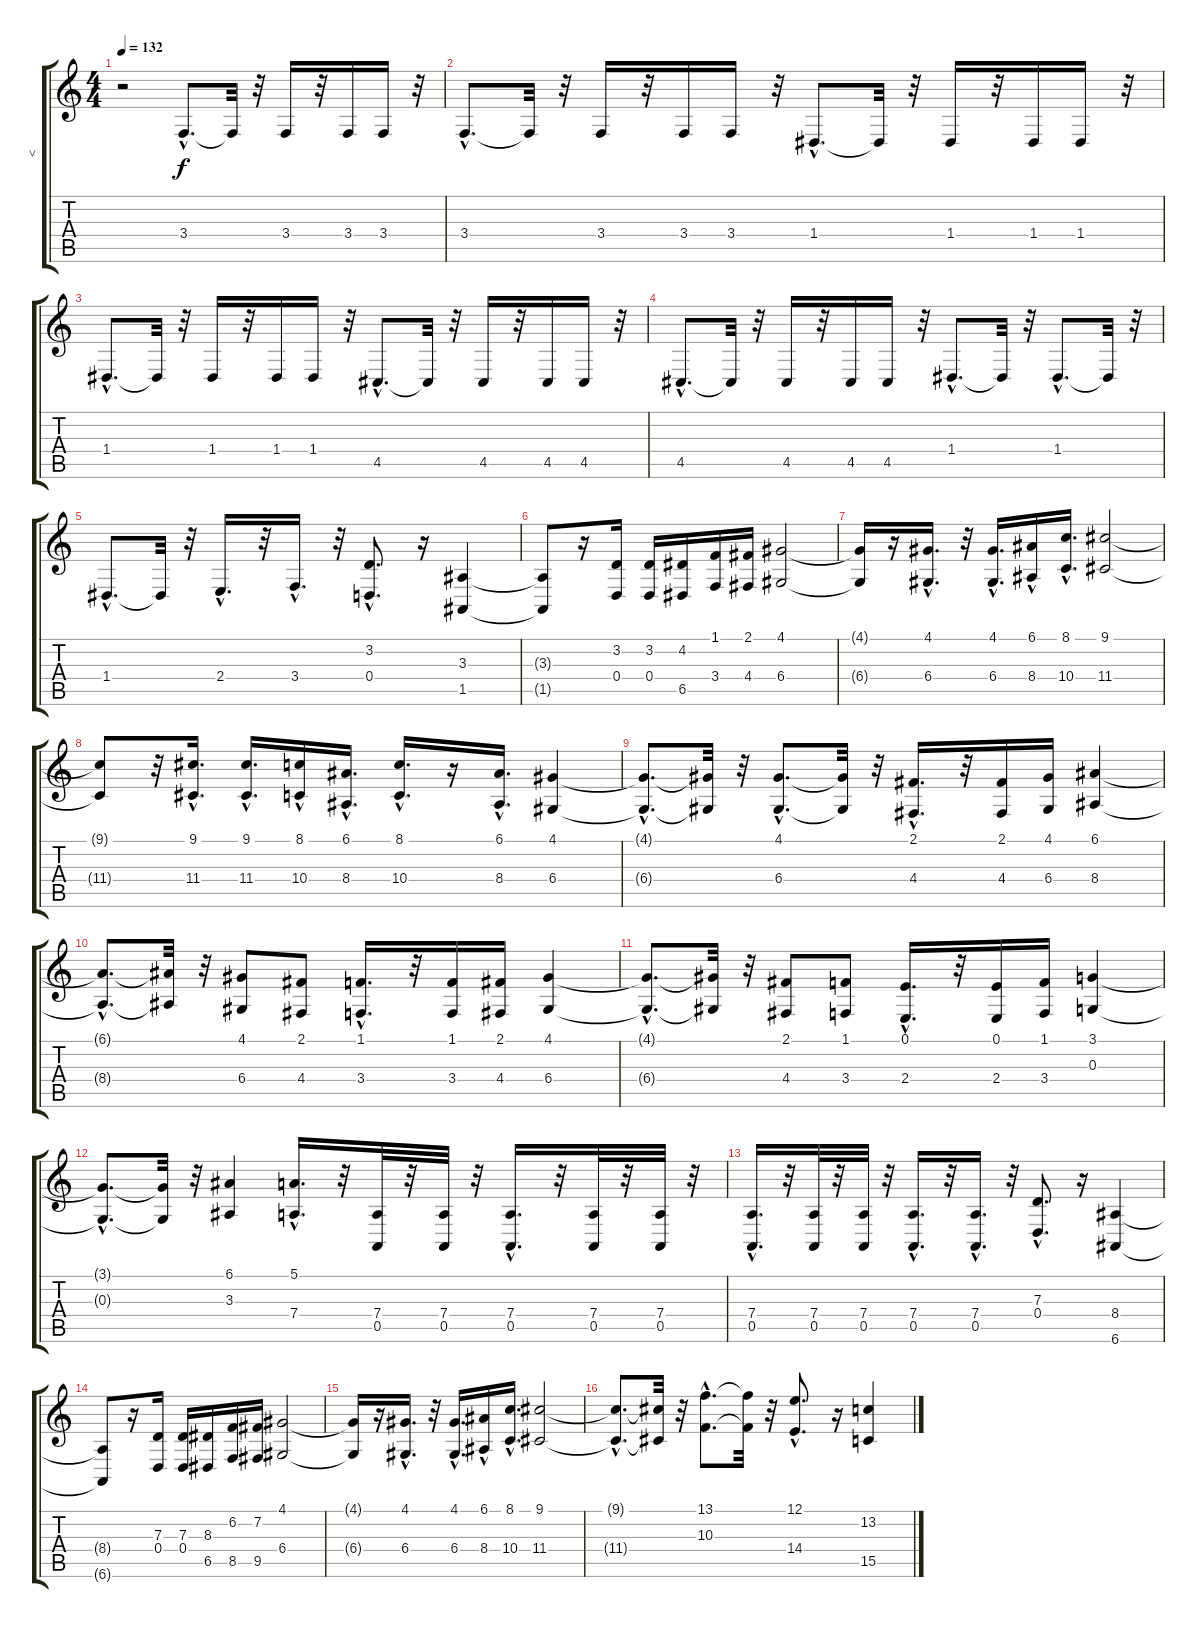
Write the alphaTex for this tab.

\track ("         <<<<<+>>>>>" "         <") {instrument trombone}
\staff {score tabs}
\tuning (E4 B3 G3 D3 A2 E2) {hide}
\ts (4 4)
\tempo 132
\clef g2
\ks c
r.2{dy f instrument trombone} 3.4{hac}.8{d} 3.4{t}.32 r.32 3.4.16 r.32 3.4.16 3.4.16 r.32 |
3.4{hac}.8{d} 3.4{t}.32 r.32 3.4.16 r.32 3.4.16 3.4.16 r.32 1.4{hac}.8{d} 1.4{t}.32 r.32 1.4.16 r.32 1.4.16 1.4.16 r.32 |
1.4{hac}.8{d} 1.4{t}.32 r.32 1.4.16 r.32 1.4.16 1.4.16 r.32 4.5{hac}.8{d} 4.5{t}.32 r.32 4.5.16 r.32 4.5.16 4.5.16 r.32 |
4.5{hac}.8{d} 4.5{t}.32 r.32 4.5.16 r.32 4.5.16 4.5.16 r.32 1.4{hac}.8{d} 1.4{t}.32 r.32 1.4{hac}.8{d} 1.4{t}.32 r.32 |
1.4{hac}.8{d} 1.4{t}.32 r.32 2.4{hac}.16{d} r.32 3.4{hac}.16{d} r.32 (3.2{hac} 0.4{hac}).8{d volume 8} r.16 (3.3 1.5).4 |
(3.3{t} 1.5{t}).8 r.16 (3.2 0.4).16 (3.2 0.4).16 (4.2 6.5).16 (1.1 3.4).16 (2.1 4.4).16 (4.1 6.4).2 |
(4.1{t} 6.4{t}).16 r.16 (4.1{hac} 6.4{hac}).16{d} r.32 (4.1{hac} 6.4{hac}).16{d} (6.1{hac} 8.4{hac}).16 (8.1{hac} 10.4{hac}).16{d} (9.1 11.4).2 |
(9.1{t} 11.4{t}).8 r.32 (9.1{hac} 11.4{hac}).16{d} (9.1{hac} 11.4{hac}).16{d} (8.1{hac} 10.4{hac}).16 (6.1{hac} 8.4{hac}).16{d} (8.1{hac} 10.4{hac}).16{d} r.16 (6.1{hac} 8.4{hac}).16{d} (4.1 6.4).4 |
(4.1{hac t} 6.4{hac t}).8{d} (4.1{t} 6.4{t}).32 r.32 (4.1{hac} 6.4{hac}).8{d} (4.1{t} 6.4{t}).32 r.32 (2.1{hac} 4.4{hac}).16{d} r.32 (2.1 4.4).16 (4.1 6.4).16 (6.1 8.4).4 |
(6.1{hac t} 8.4{hac t}).8{d} (6.1{t} 8.4{t}).32 r.32 (4.1 6.4).8 (2.1 4.4).8 (1.1{hac} 3.4{hac}).16{d} r.32 (1.1 3.4).16 (2.1 4.4).16 (4.1 6.4).4 |
(4.1{hac t} 6.4{hac t}).8{d} (4.1{t} 6.4{t}).32 r.32 (2.1 4.4).8 (1.1 3.4).8 (0.1{hac} 2.4{hac}).16{d} r.32 (0.1 2.4).16 (1.1 3.4).16 (3.1 0.3).4 |
(3.1{hac t} 0.3{hac t}).8{d} (3.1{t} 0.3{t}).32 r.32 (6.1 3.3).4 (5.1{hac} 7.4{hac}).16{d} r.32 (7.4 0.5).32 r.32 (7.4 0.5).32 r.32 (7.4{hac} 0.5{hac}).16{d} r.32 (7.4 0.5).32 r.32 (7.4 0.5).32 r.32 |
(7.4{hac} 0.5{hac}).16{d} r.32 (7.4 0.5).32 r.32 (7.4 0.5).32 r.32 (7.4{hac} 0.5{hac}).16{d} r.32 (7.4{hac} 0.5{hac}).16{d} r.32 (7.3{hac} 0.4{hac}).8{d} r.16 (8.4 6.6).4 |
(8.4{t} 6.6{t}).8 r.16 (7.3 0.4).16 (7.3 0.4).16 (8.3 6.5).16 (6.2 8.5).16 (7.2 9.5).16 (4.1 6.4).2 |
(4.1{t} 6.4{t}).16 r.16 (4.1{hac} 6.4{hac}).16{d} r.32 (4.1{hac} 6.4{hac}).16{d} (6.1{hac} 8.4{hac}).16 (8.1{hac} 10.4{hac}).16{d} (9.1 11.4).2 |
(9.1{hac t} 11.4{hac t}).8{d} (9.1{t} 11.4{t}).32 r.32 (13.1{hac} 10.3{hac}).8{d} (13.1{t} 10.3{t}).32 r.32 (12.1{hac} 14.4{hac}).8{d} r.16 (13.2 15.5).4
